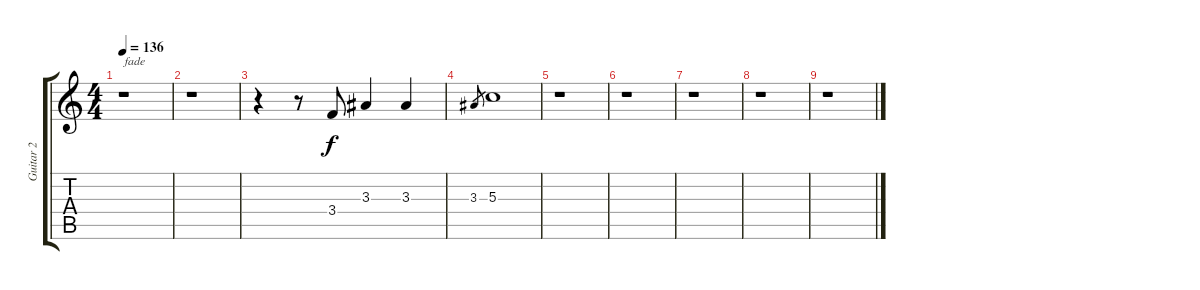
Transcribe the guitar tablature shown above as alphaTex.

\track ("Guitar 2" "Guitar 2") {instrument overdrivenguitar}
\staff {score tabs}
\tuning (E4 B3 G3 D3 A2 E2) {hide}
\ts (4 4)
\tempo 136
\clef g2
\ks c
r.1{txt "fade" dy f} |
r.1 |
r.4 r.8 3.4.8 3.3.4 3.3.4 |
3.3.8{gr} 5.3.1 |
r.1 |
r.1 |
r.1 |
r.1 |
r.1
